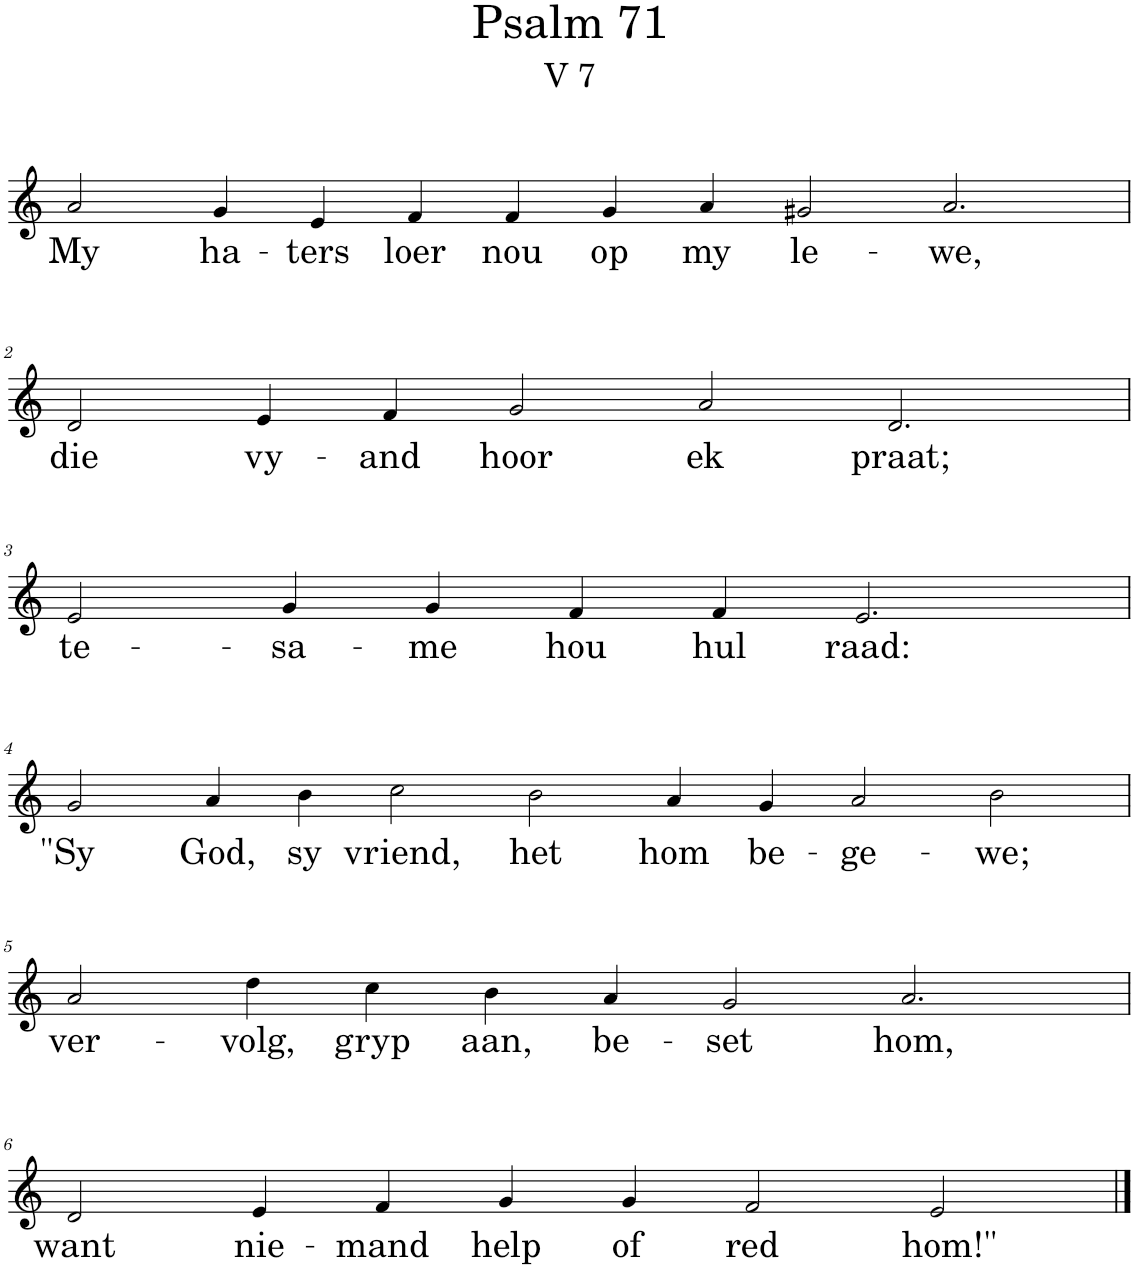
**kern	**text
*part1	*part1
*staff1	*staff1
*I"Pipe Organ	*
*I'Org.	*
*clefG2	*
*k[]	*
*M14/4	*
=1	=1
!	!LO:LY:b
2a/	My
!	!LO:LY:b
4g/	ha-
!	!LO:LY:b
4e/	-ters
!	!LO:LY:b
4f/	loer
!	!LO:LY:b
4f/	nou
!	!LO:LY:b
4g/	op
!	!LO:LY:b
4a/	my
!	!LO:LY:b
2g#X/	le-
!	!LO:LY:b
2.a/	-we,
!!LO:LB:g=z
=2	=2
*M12/4	*
!	!LO:LY:b
2d/	die
!	!LO:LY:b
4e/	vy-
!	!LO:LY:b
4f/	-and
!	!LO:LY:b
2g/	hoor
!	!LO:LY:b
2a/	ek
!	!LO:LY:b
2.d/	praat;
!!LO:LB:g=z
=3	=3
!	!LO:LY:b
2e/	te-
!	!LO:LY:b
4g/	-sa-
!	!LO:LY:b
4g/	-me
!	!LO:LY:b
4f/	hou
!	!LO:LY:b
4f/	hul
!	!LO:LY:b
2.e/	raad:
!!LO:LB:g=z
=4	=4
*M14/4	*
!	!LO:LY:b
2g/	"Sy
!	!LO:LY:b
4a/	God,
!	!LO:LY:b
4b\	sy
!	!LO:LY:b
2cc\	vriend,
!	!LO:LY:b
2b\	het
!	!LO:LY:b
4a/	hom
!	!LO:LY:b
4g/	be-
!	!LO:LY:b
2a/	-ge-
!	!LO:LY:b
2b\	-we;
!!LO:LB:g=z
=5	=5
!	!LO:LY:b
2a/	ver-
!	!LO:LY:b
4dd\	-volg,
!	!LO:LY:b
4cc\	gryp
!	!LO:LY:b
4b\	aan,
!	!LO:LY:b
4a/	be-
!	!LO:LY:b
2g/	-set
!	!LO:LY:b
2.a/	hom,
!!LO:LB:g=z
=6	=6
!	!LO:LY:b
2d/	want
!	!LO:LY:b
4e/	nie-
!	!LO:LY:b
4f/	-mand
!	!LO:LY:b
4g/	help
!	!LO:LY:b
4g/	of
!	!LO:LY:b
2f/	red
!	!LO:LY:b
2e/	hom!"
==	==
*-	*-
